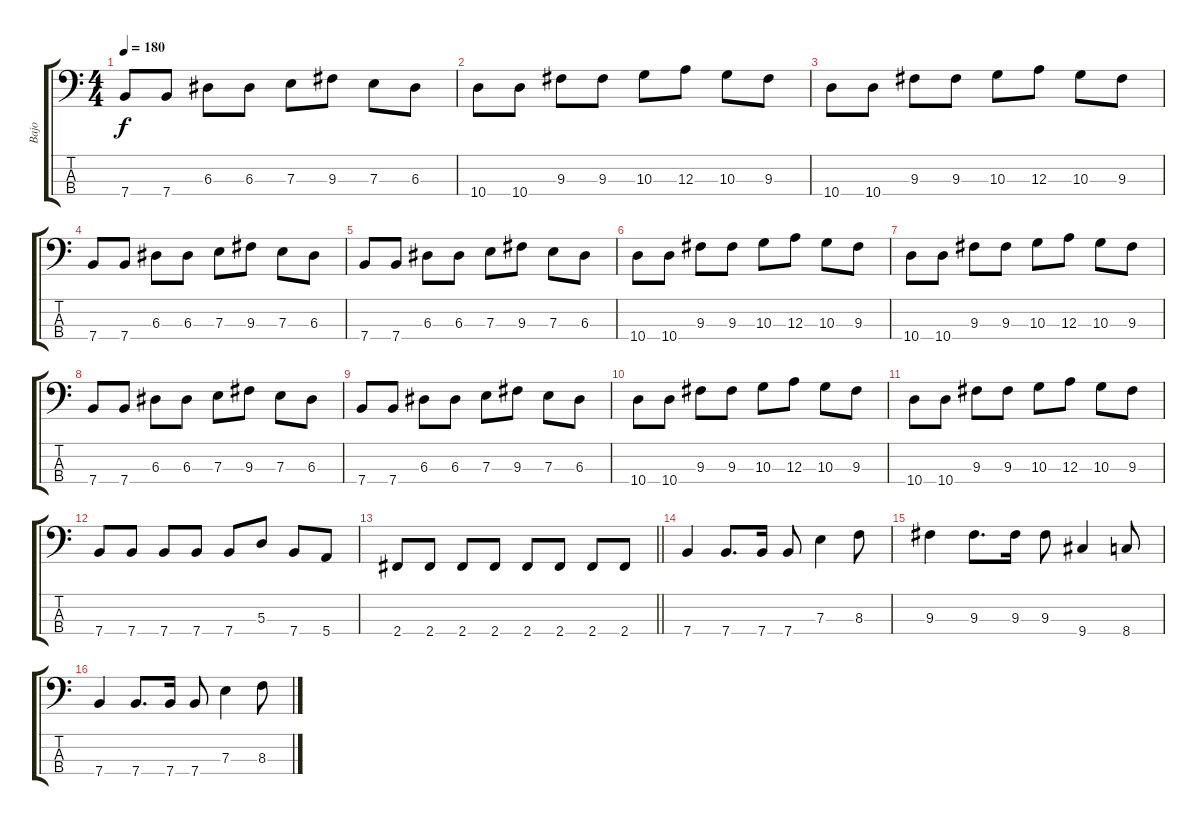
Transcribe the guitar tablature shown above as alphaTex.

\track ("Bajo" "Bajo") {instrument electricbasspick}
\staff {score tabs}
\tuning (G2 D2 A1 E1) {hide}
\ts (4 4)
\tempo 180
\clef f4
\ks c
7.4.8{dy f} 7.4.8 6.3.8 6.3.8 7.3.8 9.3.8 7.3.8 6.3.8 |
10.4.8 10.4.8 9.3.8 9.3.8 10.3.8 12.3.8 10.3.8 9.3.8 |
10.4.8 10.4.8 9.3.8 9.3.8 10.3.8 12.3.8 10.3.8 9.3.8 |
7.4.8 7.4.8 6.3.8 6.3.8 7.3.8 9.3.8 7.3.8 6.3.8 |
7.4.8 7.4.8 6.3.8 6.3.8 7.3.8 9.3.8 7.3.8 6.3.8 |
10.4.8 10.4.8 9.3.8 9.3.8 10.3.8 12.3.8 10.3.8 9.3.8 |
10.4.8 10.4.8 9.3.8 9.3.8 10.3.8 12.3.8 10.3.8 9.3.8 |
7.4.8 7.4.8 6.3.8 6.3.8 7.3.8 9.3.8 7.3.8 6.3.8 |
7.4.8 7.4.8 6.3.8 6.3.8 7.3.8 9.3.8 7.3.8 6.3.8 |
10.4.8 10.4.8 9.3.8 9.3.8 10.3.8 12.3.8 10.3.8 9.3.8 |
10.4.8 10.4.8 9.3.8 9.3.8 10.3.8 12.3.8 10.3.8 9.3.8 |
7.4.8 7.4.8 7.4.8 7.4.8 7.4.8 5.3.8 7.4.8 5.4.8 |
\barLineRight lightlight
2.4.8 2.4.8 2.4.8 2.4.8 2.4.8 2.4.8 2.4.8 2.4.8 |
7.4.4 7.4.8{d} 7.4.16 7.4.8 7.3.4 8.3.8 |
9.3.4 9.3.8{d} 9.3.16 9.3.8 9.4.4 8.4.8 |
7.4.4 7.4.8{d} 7.4.16 7.4.8 7.3.4 8.3.8
